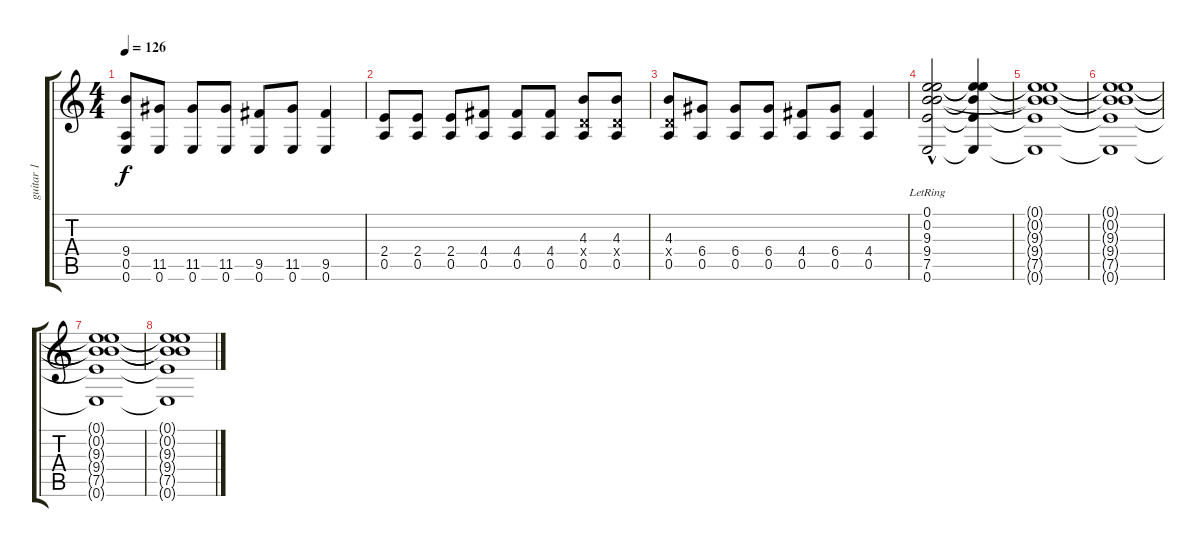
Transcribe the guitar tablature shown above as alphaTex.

\track ("guitar 1" "guitar 1") {instrument overdrivenguitar}
\staff {score tabs}
\tuning (E4 B3 G3 D3 A2 E2) {hide}
\ts (4 4)
\tempo 126
\clef g2
\ks c
(9.4{t} 0.5{t} 0.6{t}).8{dy f} (11.5 0.6).8 (11.5 0.6).8 (11.5 0.6).8 (9.5 0.6).8 (11.5 0.6).8 (9.5 0.6).4 |
(2.4 0.5).8 (2.4 0.5).8 (2.4 0.5).8 (4.4 0.5).8 (4.4 0.5).8 (4.4 0.5).8 (4.3 0.4{x} 0.5).8 (4.3 0.4{x} 0.5).8 |
(4.3 0.4{x} 0.5).8 (6.4 0.5).8 (6.4 0.5).8 (6.4 0.5).8 (4.4 0.5).8 (6.4 0.5).8 (4.4 0.5).4 |
(0.1{hac} 0.2{hac} 9.3{hac lr} 9.4{hac} 7.5{hac} 0.6{hac}).2 (0.1{t} 9.3{t} 9.4{t} 7.5{t} 0.6{t}).4 |
(0.1{t} 0.2{t} 9.3{t} 9.4{t} 7.5{t} 0.6{t}).1 |
(0.1{t} 0.2{t} 9.3{t} 9.4{t} 7.5{t} 0.6{t}).1 |
(0.1{t} 0.2{t} 9.3{t} 9.4{t} 7.5{t} 0.6{t}).1 |
(0.1{t} 0.2{t} 9.3{t} 9.4{t} 7.5{t} 0.6{t}).1
